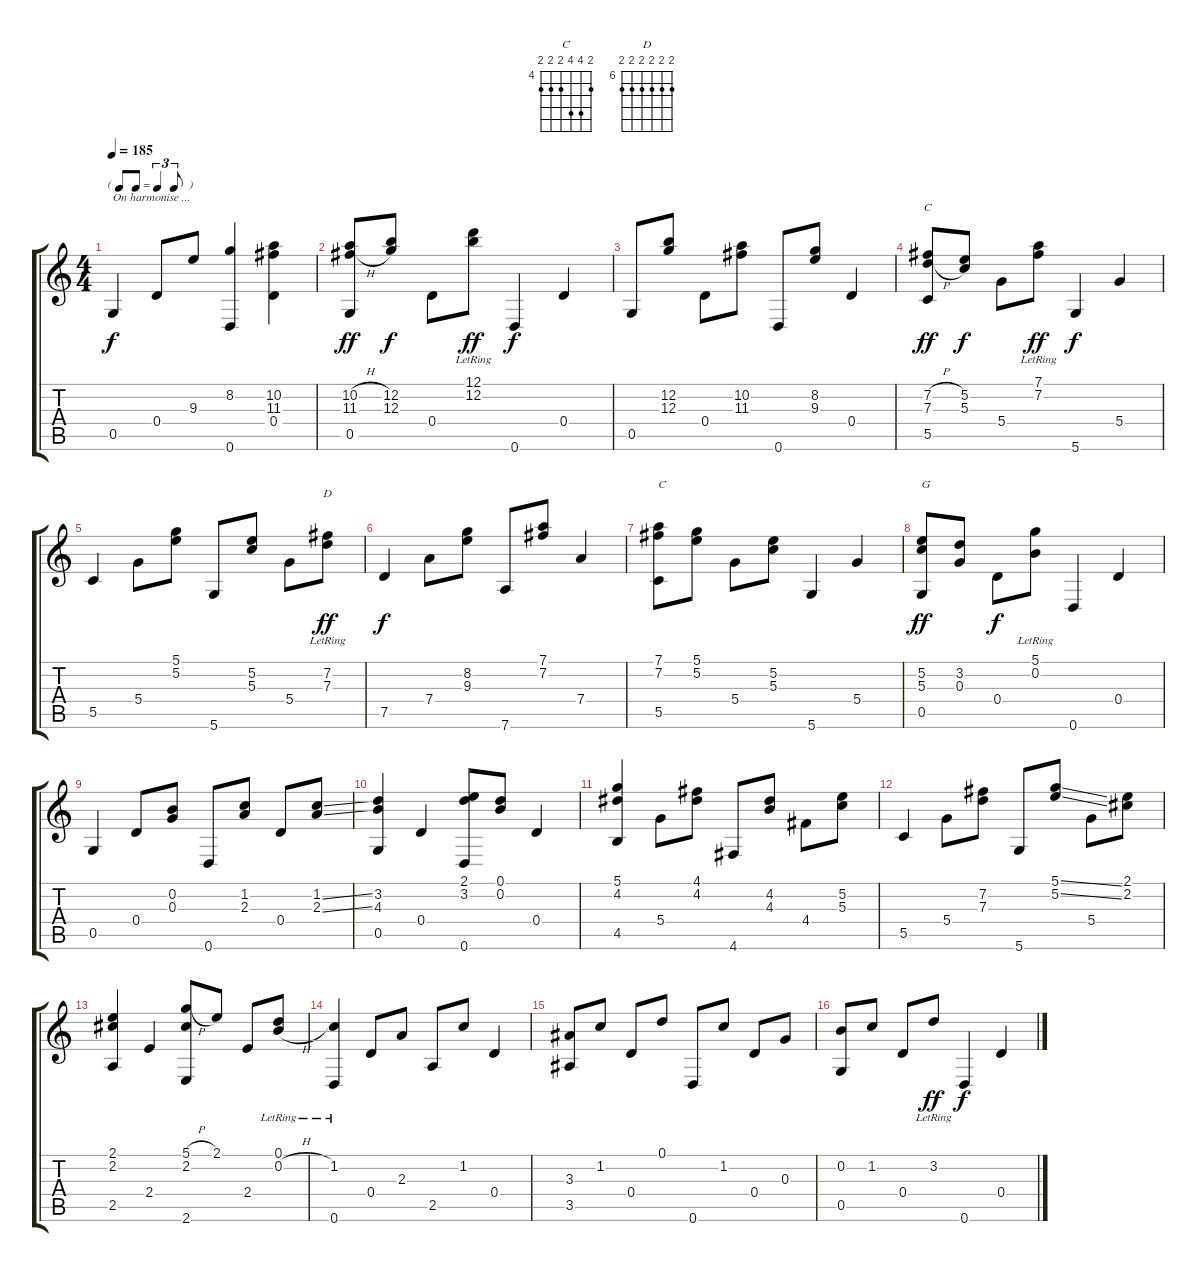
\track "" {instrument acousticguitarsteel}
\staff {score tabs}
\tuning (D4 B3 G3 D3 G2 D2) {hide}
\chord ("C" 5 7 7 5 5 5) {firstfret 4}
\chord ("D" 7 7 7 7 7 7) {firstfret 6}
\ts (4 4)
\tf triplet8th
\tempo 185
\clef g2
\ks c
0.5.4{txt "On harmonise ..." dy f} 0.4.8 9.3.8 (8.2 0.6).4 (10.2 11.3 0.4).4 |
(10.2{h} 11.3{h} 0.5).8{dy ff} (12.2 12.3).8{dy f} 0.4.8 (12.1{lr} 12.2{lr}).8{dy ff} 0.6.4{dy f} 0.4.4 |
0.5.8 (12.2 12.3).8 0.4.8 (10.2 11.3).8 0.6.8 (8.2 9.3).8 0.4.4 |
(7.2{h} 7.3{h} 5.5).8{ch "C" dy ff} (5.2 5.3).8{dy f} 5.4.8 (7.1{lr} 7.2{lr}).8{dy ff} 5.6.4{dy f} 5.4.4 |
5.5.4 5.4.8 (5.1 5.2).8 5.6.8 (5.2 5.3).8 5.4.8 (7.2{lr} 7.3{lr}).8{ch "D" dy ff} |
7.5.4{dy f} 7.4.8 (8.2 9.3).8 7.6.8 (7.1 7.2).8 7.4.4 |
(7.1 7.2 5.5).8{txt "C"} (5.1 5.2).8 5.4.8 (5.2 5.3).8 5.6.4 5.4.4 |
(5.2 5.3 0.5).8{txt "G" dy ff} (3.2 0.3).8 0.4.8{dy f} (5.1{lr} 0.2{lr}).8 0.6.4 0.4.4 |
0.5.4 0.4.8 (0.2 0.3).8 0.6.8 (1.2 2.3).8 0.4.8 (1.2{ss} 2.3{ss}).8 |
(3.2 4.3 0.5).4 0.4.4 (2.1 3.2 0.6).8 (0.1 0.2).8 0.4.4 |
(5.1 4.2 4.5).4 5.4.8 (4.1 4.2).8 4.6.8 (4.2 4.3).8 4.4.8 (5.2 5.3).8 |
5.5.4 5.4.8 (7.2 7.3).8 5.6.8 (5.1{ss} 5.2{ss}).8 5.4.8 (2.1 2.2).8 |
(2.1 2.2 2.5).4 2.4.4 (5.1{h} 2.2 2.6).8 2.1.8 2.4.8 (0.1{lr} 0.2{h}).8 |
(1.2{lr} 0.6).4 0.4.8 2.3.8 2.5.8 1.2.8 0.4.4 |
(3.3 3.5).8 1.2.8 0.4.8 0.1.8 0.6.8 1.2.8 0.4.8 0.3.8 |
(0.2 0.5).8 1.2.8 0.4.8 3.2{lr}.8{dy ff} 0.6.4{dy f} 0.4.4
